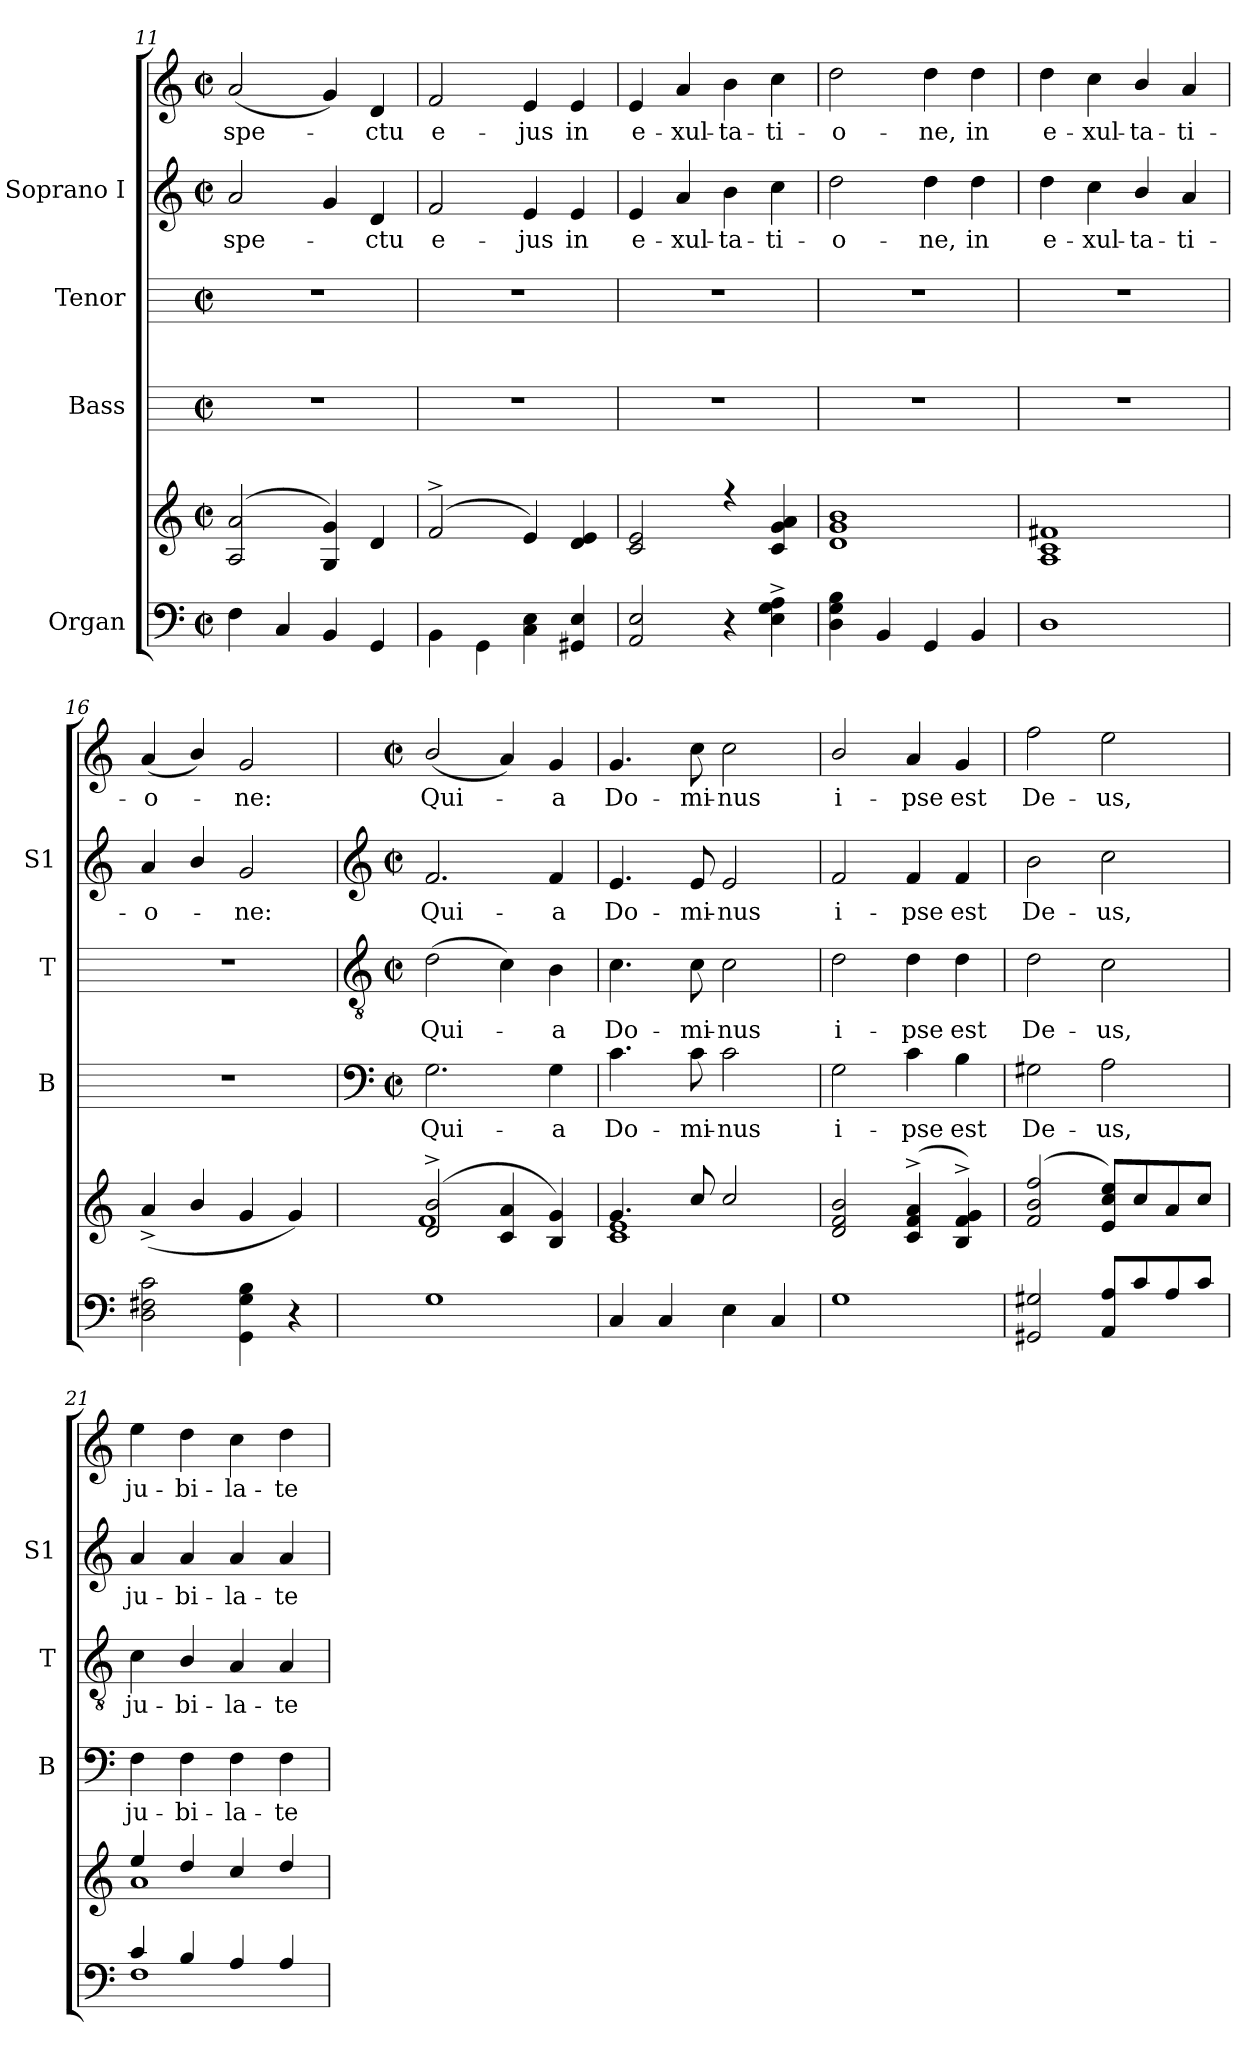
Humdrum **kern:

**kern	**kern	**kern	**text	**kern	**text	**kern	**text	**kern	**text
*part4	*part4	*part3	*part3	*part2	*part2	*part1	*part1	*part1	*part1
*staff6	*staff5	*staff4	*staff4	*staff3	*staff3	*staff2	*staff2	*staff1	*staff1
*I"Organ	*	*I"Bass	*	*I"Tenor	*	*I"Soprano I	*	*	*
*	*	*I'B	*	*I'T	*	*I'S1	*	*	*
*clefF4	*clefG2	*	*	*	*	*	*	*clefG2	*
*k[]	*k[]	*	*	*	*	*k[]	*	*k[]	*
*C:	*C:	*	*	*	*	*C:	*	*C:	*
*M2/2	*M2/2	*M2/2	*	*M2/2	*	*M2/2	*	*M2/2	*
*met(c|)	*met(c|)	*met(c|)	*	*met(c|)	*	*met(c|)	*	*met(c|)	*
=11	=11	=11	=11	=11	=11	=11	=11	=11	=11
*	*^	*	*	*	*	*	*	*	*
!	!	!	!	!	!	!	!	!LO:LY:b	!	!LO:LY:b
4F	(<2A 2a	1ryy	1r	.	1r	.	2a	-spe-	(<2a	-spe-
4C	.	.	.	.	.	.	.	.	.	.
4BB	4G 4g)	.	.	.	.	.	4g	.	4g)	.
!	!	!	!	!	!	!	!	!LO:LY:b	!	!LO:LY:b
4GG	4d	.	.	.	.	.	4d	ctu	4d	ctu
=12	=12	=12	=12	=12	=12	=12	=12	=12	=12	=12
!	!	!	!	!	!	!	!	!LO:LY:b	!	!LO:LY:b
4BB\	(<2f^	1ryy	1r	.	1r	.	2f	e-	2f	e-
4GG\	.	.	.	.	.	.	.	.	.	.
!	!	!	!	!	!	!	!	!LO:LY:b	!	!LO:LY:b
4C 4E	4e)	.	.	.	.	.	4e	-jus	4e	-jus
!	!	!	!	!	!	!	!	!LO:LY:b	!	!LO:LY:b
4GG#X 4E	4d 4e	.	.	.	.	.	4e	in	4e	in
=13	=13	=13	=13	=13	=13	=13	=13	=13	=13	=13
!	!	!	!	!	!	!	!	!LO:LY:b	!	!LO:LY:b
2AA 2E	2c 2e	1ryy	1r	.	1r	.	4e	e-	4e	e-
!	!	!	!	!	!	!	!	!LO:LY:b	!	!LO:LY:b
.	.	.	.	.	.	.	4a	-xul-	4a	-xul-
!	!	!	!	!	!	!	!	!LO:LY:b	!	!LO:LY:b
4r	4r	.	.	.	.	.	4b	-ta-	4b	-ta-
!	!	!	!	!	!	!	!	!LO:LY:b	!	!LO:LY:b
4E^ 4G^ 4A^	4c 4g 4a	.	.	.	.	.	4cc	-ti-	4cc	-ti-
=14	=14	=14	=14	=14	=14	=14	=14	=14	=14	=14
!	!	!	!	!	!	!	!	!LO:LY:b	!	!LO:LY:b
4D 4G 4B	1d 1g 1b	1ryy	1r	.	1r	.	2dd	-o-	2dd	-o-
4BB	.	.	.	.	.	.	.	.	.	.
!	!	!	!	!	!	!	!	!LO:LY:b	!	!LO:LY:b
4GG	.	.	.	.	.	.	4dd	-ne,	4dd	-ne,
!	!	!	!	!	!	!	!	!LO:LY:b	!	!LO:LY:b
4BB	.	.	.	.	.	.	4dd	in	4dd	in
=15	=15	=15	=15	=15	=15	=15	=15	=15	=15	=15
!	!	!	!	!	!	!	!	!LO:LY:b	!	!LO:LY:b
1D	1A 1c 1f#X	1ryy	1r	.	1r	.	4dd	e-	4dd	e-
!	!	!	!	!	!	!	!	!LO:LY:b	!	!LO:LY:b
.	.	.	.	.	.	.	4cc	-xul-	4cc	-xul-
!	!	!	!	!	!	!	!	!LO:LY:b	!	!LO:LY:b
.	.	.	.	.	.	.	4b/	-ta-	4b/	-ta-
!	!	!	!	!	!	!	!	!LO:LY:b	!	!LO:LY:b
.	.	.	.	.	.	.	4a	-ti-	4a	-ti-
=16	=16	=16	=16	=16	=16	=16	=16	=16	=16	=16
!	!	!	!	!	!	!	!	!LO:LY:b	!	!LO:LY:b
2D 2F#X 2c	(<4a^	4ryy	1r	.	1r	.	4a	-o-	(<4a	-o-
.	4b/	2.ryy	.	.	.	.	4b/	.	4b/)	.
!	!	!	!	!	!	!	!	!LO:LY:b	!	!LO:LY:b
4GG 4G 4B	4g	.	.	.	.	.	2g	ne:	2g	ne:
4r	4g)	.	.	.	.	.	.	.	.	.
!!LO:LB:g=z
=17	=17	=17	=17	=17	=17	=17	=17	=17	=17	=17
*	*	*	*clefF4	*	*clefGv2	*	*clefG2	*	*	*
*	*	*	*k[]	*	*k[]	*	*k[]	*	*k[]	*
*	*	*	*C:	*	*C:	*	*C:	*	*C:	*
*	*	*	*M2/2	*	*M2/2	*	*M2/2	*	*M2/2	*
*	*	*	*met(c|)	*	*met(c|)	*	*met(c|)	*	*met(c|)	*
*^	*	*	*	*	*	*	*	*	*	*
!	!	!	!	!	!LO:LY:b	!	!LO:LY:b	!	!LO:LY:b	!	!LO:LY:b
1ryy	1G\	(<2d/^ 2b/^	1f\	2.G	Qui-	(>2d	Qui-	2.f	Qui-	(<2b/	Qui-
.	.	4c 4a	.	.	.	4c)	.	.	.	4a)	.
!	!	!	!	!	!LO:LY:b	!	!LO:LY:b	!	!LO:LY:b	!	!LO:LY:b
.	.	4B 4g)	.	4G	-a	4B	a	4f	-a	4g	a
=18	=18	=18	=18	=18	=18	=18	=18	=18	=18	=18	=18
!	!	!	!	!	!LO:LY:b	!	!LO:LY:b	!	!LO:LY:b	!	!LO:LY:b
1ryy	4C/	4.g	1c\ 1e\	4.c	Do-	4.c	Do-	4.e	Do-	4.g	Do-
.	4C/	.	.	.	.	.	.	.	.	.	.
!	!	!	!	!	!LO:LY:b	!	!LO:LY:b	!	!LO:LY:b	!	!LO:LY:b
.	.	8cc	.	8c	-mi-	8c	-mi-	8e	-mi-	8cc	-mi-
!	!	!	!	!	!LO:LY:b	!	!LO:LY:b	!	!LO:LY:b	!	!LO:LY:b
.	4E\	2cc	.	2c	-nus	2c	-nus	2e	-nus	2cc	-nus
.	4C/	.	.	.	.	.	.	.	.	.	.
=19	=19	=19	=19	=19	=19	=19	=19	=19	=19	=19	=19
!	!	!	!	!	!LO:LY:b	!	!LO:LY:b	!	!LO:LY:b	!	!LO:LY:b
1ryy	1G\	2d/ 2f/ 2b/	1ryy	2G	i-	2d	i-	2f	i-	2b/	i-
!	!	!	!	!	!LO:LY:b	!	!LO:LY:b	!	!LO:LY:b	!	!LO:LY:b
.	.	(<4c^ 4f^ 4a^	.	4c	-pse	4d	-pse	4f	-pse	4a	-pse
!	!	!	!	!	!LO:LY:b	!	!LO:LY:b	!	!LO:LY:b	!	!LO:LY:b
.	.	4B^ 4f^ 4g^)	.	4B	est	4d	est	4f	est	4g	est
=20	=20	=20	=20	=20	=20	=20	=20	=20	=20	=20	=20
!	!	!	!	!	!LO:LY:b	!	!LO:LY:b	!	!LO:LY:b	!	!LO:LY:b
2GG#X/ 2G#X/	1ryy	(<2f 2b 2ff	1ryy	2G#X	De-	2d	De-	2b	De-	2ff	De-
!	!	!	!	!	!LO:LY:b	!	!LO:LY:b	!	!LO:LY:b	!	!LO:LY:b
8AA/ 8A/L	.	8e 8cc 8eeL)	.	2A	-us,	2c	-us,	2cc	-us,	2ee	-us,
8c/	.	8cc	.	.	.	.	.	.	.	.	.
8A/	.	8a	.	.	.	.	.	.	.	.	.
8c/J	.	8ccJ	.	.	.	.	.	.	.	.	.
=21	=21	=21	=21	=21	=21	=21	=21	=21	=21	=21	=21
!	!	!	!	!	!LO:LY:b	!	!LO:LY:b	!	!LO:LY:b	!	!LO:LY:b
4c/	1F\	4ee/	1a\	4F	ju-	4c	ju-	4a	ju-	4ee	ju-
!	!	!	!	!	!LO:LY:b	!	!LO:LY:b	!	!LO:LY:b	!	!LO:LY:b
4B/	.	4dd/	.	4F	-bi-	4B/	-bi-	4a	-bi-	4dd	-bi-
!	!	!	!	!	!LO:LY:b	!	!LO:LY:b	!	!LO:LY:b	!	!LO:LY:b
4A/	.	4cc/	.	4F	-la-	4A	-la-	4a	-la-	4cc	-la-
!	!	!	!	!	!LO:LY:b	!	!LO:LY:b	!	!LO:LY:b	!	!LO:LY:b
4A/	.	4dd/	.	4F	-te	4A	-te	4a	-te	4dd	-te
*v	*v	*	*	*	*	*	*	*	*	*	*
*	*v	*v	*	*	*	*	*	*	*	*
=	=	=	=	=	=	=	=	=	=
*-	*-	*-	*-	*-	*-	*-	*-	*-	*-
